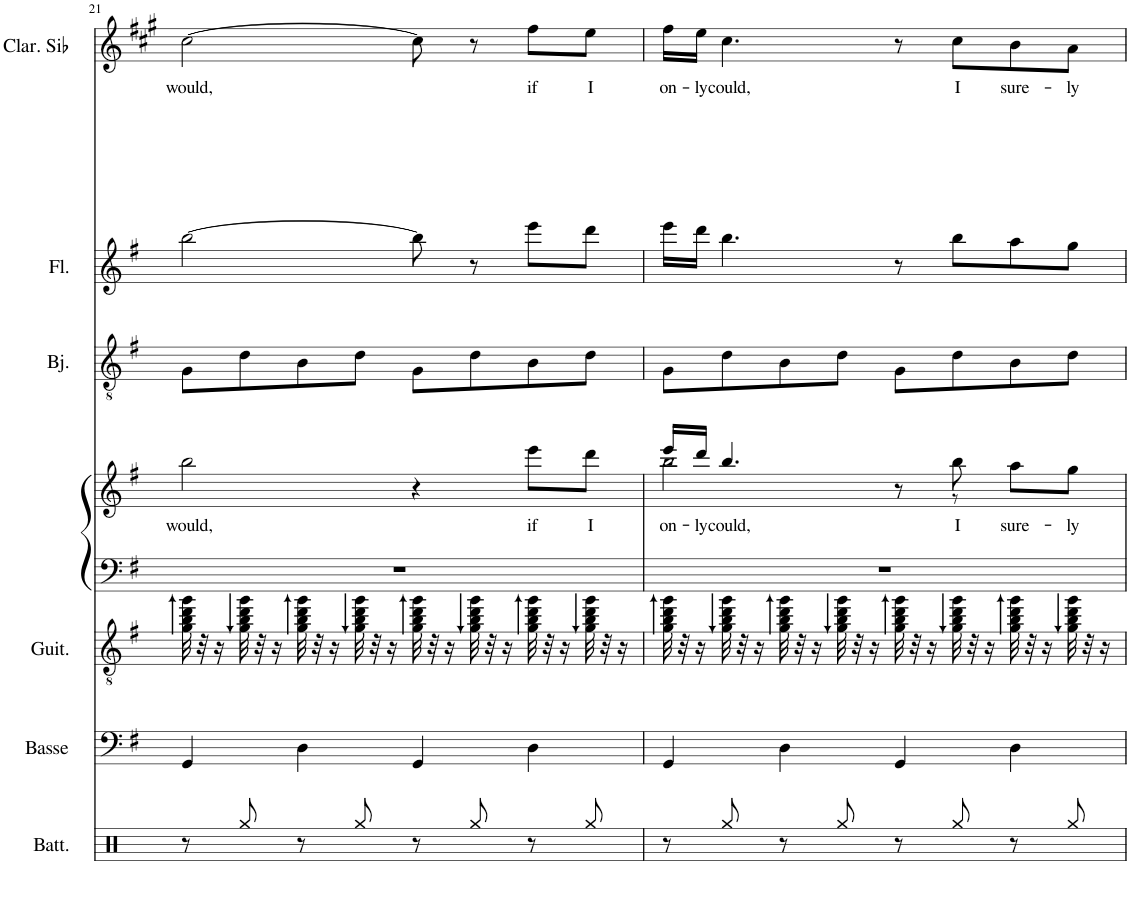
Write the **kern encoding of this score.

**kern	**kern	**kern	**kern	**kern	**text	**kern	**kern	**kern	**text
*part7	*part6	*part5	*part4	*part4	*part4	*part3	*part2	*part1	*part1
*staff8	*staff7	*staff6	*staff5	*staff4	*staff4	*staff3	*staff2	*staff1	*staff1
*I"Batterie	*I"Basse acoustique	*I"Guitare classique	*I"Piano-chant	*	*	*I"Banjo	*I"Flûte	*I"Clarinette en Sib	*
*I'Batt.	*I'Basse	*I'Guit.	*I'Pno	*	*	*I'Bj.	*I'Fl.	*I'Clar. Sib	*
!!LO:PB:g=z
*clefX	*clefF4	*clefGv2	*clefF4	*clefG2	*	*clefGv2	*clefG2	*clefG2	*
*	*Trd7c12	*	*	*	*	*	*	*Trd1c2	*
*k[f#]	*k[f#]	*k[f#]	*k[f#]	*k[f#]	*	*k[f#]	*k[f#]	*k[f#c#g#]	*
*M4/4	*M4/4	*M4/4	*M4/4	*M4/4	*	*M4/4	*M4/4	*M4/4	*
=21	=21	=21	=21	=21	=21	=21	=21	=21	=21
!	!	!	!	!	!LO:LY:b	!	!	!	!LO:LY:b
8r	4GG/	32g\ 32b\ 32dd\ 32gg\	1r	2bb\	would,	8G\L	[2bb\	[2cc#\	would,
.	.	32r	.	.	.	.	.	.	.
.	.	16r	.	.	.	.	.	.	.
8Rgg/	.	32g\ 32b\ 32dd\ 32gg\	.	.	.	8d\	.	.	.
.	.	32r	.	.	.	.	.	.	.
.	.	16r	.	.	.	.	.	.	.
8r	4D\	32g\ 32b\ 32dd\ 32gg\	.	.	.	8B\	.	.	.
.	.	32r	.	.	.	.	.	.	.
.	.	16r	.	.	.	.	.	.	.
8Rgg/	.	32g\ 32b\ 32dd\ 32gg\	.	.	.	8d\J	.	.	.
.	.	32r	.	.	.	.	.	.	.
.	.	16r	.	.	.	.	.	.	.
8r	4GG/	32g\ 32b\ 32dd\ 32gg\	.	4r	.	8G\L	8bb\]	8cc#\]	.
.	.	32r	.	.	.	.	.	.	.
.	.	16r	.	.	.	.	.	.	.
8Rgg/	.	32g\ 32b\ 32dd\ 32gg\	.	.	.	8d\	8r	8r	.
.	.	32r	.	.	.	.	.	.	.
.	.	16r	.	.	.	.	.	.	.
!	!	!	!	!	!LO:LY:b	!	!	!	!LO:LY:b
8r	4D\	32g\ 32b\ 32dd\ 32gg\	.	8eee\L	if	8B\	8eee\L	8ff#\L	if
.	.	32r	.	.	.	.	.	.	.
.	.	16r	.	.	.	.	.	.	.
!	!	!	!	!	!LO:LY:b	!	!	!	!LO:LY:b
8Rgg/	.	32g\ 32b\ 32dd\ 32gg\	.	8ddd\J	I	8d\J	8ddd\J	8ee\J	I
.	.	32r	.	.	.	.	.	.	.
.	.	16r	.	.	.	.	.	.	.
=22	=22	=22	=22	=22	=22	=22	=22	=22	=22
*	*	*	*	*^	*	*	*	*	*
!	!	!	!	!	!LO:N:head=diamond	!LO:LY:b	!	!	!	!LO:LY:b
8r	4GG/	32g\ 32b\ 32dd\ 32gg\	1r	16eee/LL	2bb\	on-	8G\L	16eee\LL	16ff#\LL	on-
.	.	32r	.	.	.	.	.	.	.	.
!	!	!	!	!	!	!LO:LY:b	!	!	!	!LO:LY:b
.	.	16r	.	16ddd/JJ	.	-ly	.	16ddd\JJ	16ee\JJ	-ly
!	!	!	!	!	!	!LO:LY:b	!	!	!	!LO:LY:b
8Rgg/	.	32g\ 32b\ 32dd\ 32gg\	.	4.bb/	.	could,	8d\	4.bb\	4.cc#\	could,
.	.	32r	.	.	.	.	.	.	.	.
.	.	16r	.	.	.	.	.	.	.	.
8r	4D\	32g\ 32b\ 32dd\ 32gg\	.	.	.	.	8B\	.	.	.
.	.	32r	.	.	.	.	.	.	.	.
.	.	16r	.	.	.	.	.	.	.	.
8Rgg/	.	32g\ 32b\ 32dd\ 32gg\	.	.	.	.	8d\J	.	.	.
.	.	32r	.	.	.	.	.	.	.	.
.	.	16r	.	.	.	.	.	.	.	.
8r	4GG/	32g\ 32b\ 32dd\ 32gg\	.	8r	8ryy	.	8G\L	8r	8r	.
.	.	32r	.	.	.	.	.	.	.	.
.	.	16r	.	.	.	.	.	.	.	.
!	!	!	!	!	!	!LO:LY:b	!	!	!	!LO:LY:b
8Rgg/	.	32g\ 32b\ 32dd\ 32gg\	.	8bb\	8r	I	8d\	8bb\L	8cc#\L	I
.	.	32r	.	.	.	.	.	.	.	.
.	.	16r	.	.	.	.	.	.	.	.
!	!	!	!	!	!	!LO:LY:b	!	!	!	!LO:LY:b
8r	4D\	32g\ 32b\ 32dd\ 32gg\	.	8aa\L	4ryy	sure-	8B\	8aa\	8b\	sure-
.	.	32r	.	.	.	.	.	.	.	.
.	.	16r	.	.	.	.	.	.	.	.
!	!	!	!	!	!	!LO:LY:b	!	!	!	!LO:LY:b
8Rgg/	.	32g\ 32b\ 32dd\ 32gg\	.	8gg\J	.	-ly	8d\J	8gg\J	8a\J	-ly
.	.	32r	.	.	.	.	.	.	.	.
.	.	16r	.	.	.	.	.	.	.	.
*	*	*	*	*v	*v	*	*	*	*	*
=	=	=	=	=	=	=	=	=	=
*-	*-	*-	*-	*-	*-	*-	*-	*-	*-
